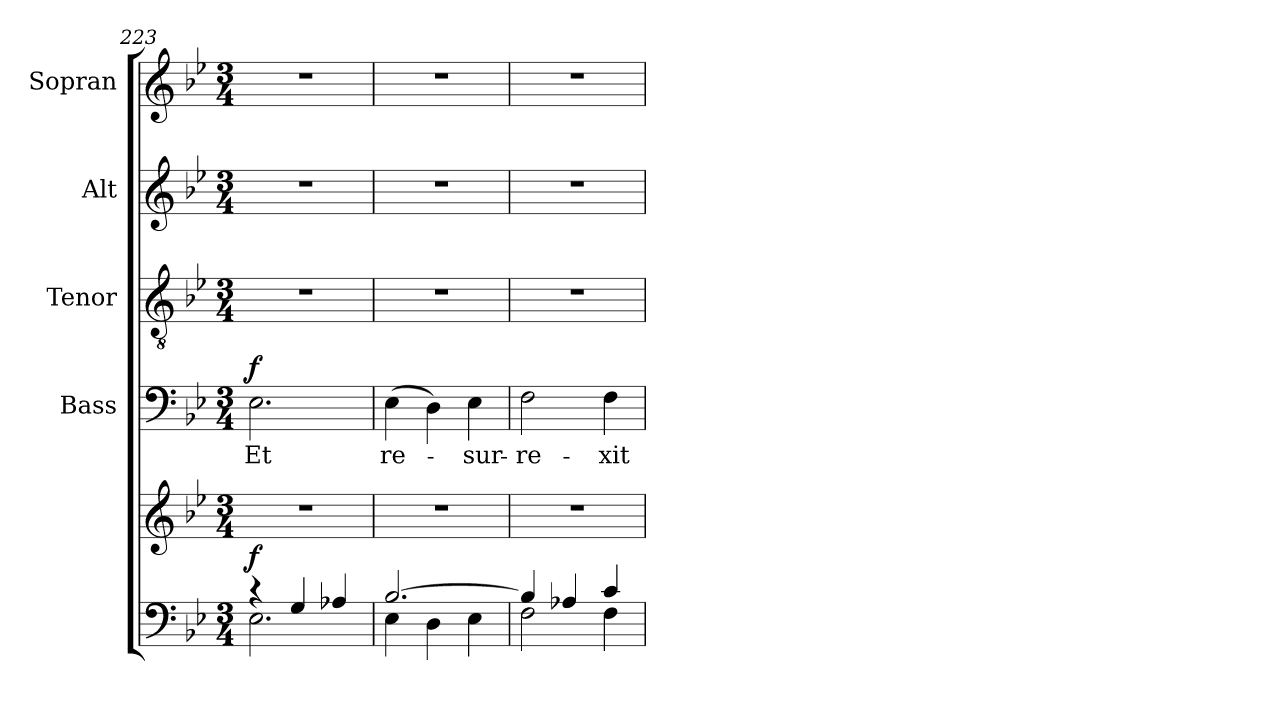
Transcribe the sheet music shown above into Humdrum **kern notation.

**kern	**kern	**dynam	**kern	**text	**dynam	**kern	**kern	**kern
*part5	*part5	*part5	*part4	*part4	*part4	*part3	*part2	*part1
*staff6	*staff5	*staff5/6	*staff4	*staff4	*staff4	*staff3	*staff2	*staff1
*	*	*	*I"Bass	*	*	*I"Tenor	*I"Alt	*I"Sopran
*	*	*	*I'B.	*	*	*I'T.	*I'A.	*I'S.
*clefF4	*clefG2	*	*clefF4	*	*	*clefGv2	*clefG2	*clefG2
*k[b-e-]	*k[b-e-]	*	*k[b-e-]	*	*	*k[b-e-]	*k[b-e-]	*k[b-e-]
*B-:	*B-:	*	*B-:	*	*	*B-:	*B-:	*B-:
*M3/4	*M3/4	*	*M3/4	*	*	*M3/4	*M3/4	*M3/4
=223	=223	=223	=223	=223	=223	=223	=223	=223
*^	*	*	*	*	*	*	*	*
!	!	!	!LO:DY:a=2	!	!LO:LY:b	!LO:DY:a	!	!	!
4rc	2.E-\	2.r	f	2.E-\	Et	f	2.r	2.r	2.r
4G/	.	.	.	.	.	.	.	.	.
4A-X/	.	.	.	.	.	.	.	.	.
=224	=224	=224	=224	=224	=224	=224	=224	=224	=224
!	!	!	!	!	!LO:LY:b	!	!	!	!
[>2.B-/	4E-\	2.r	.	(>4E-\	re-	.	2.r	2.r	2.r
.	4D\	.	.	4D\)	.	.	.	.	.
!	!	!	!	!	!LO:LY:b	!	!	!	!
.	4E-\	.	.	4E-\	-sur-	.	.	.	.
!!LO:LB:g=z
=225	=225	=225	=225	=225	=225	=225	=225	=225	=225
!	!	!	!	!	!LO:LY:b	!	!	!	!
4B-/]	2F\	2.r	.	2F\	-re-	.	2.r	2.r	2.r
4A-X/	.	.	.	.	.	.	.	.	.
!	!	!	!	!	!LO:LY:b	!	!	!	!
4c/	4F\	.	.	4F\	-xit	.	.	.	.
*v	*v	*	*	*	*	*	*	*	*
=	=	=	=	=	=	=	=	=
*-	*-	*-	*-	*-	*-	*-	*-	*-
